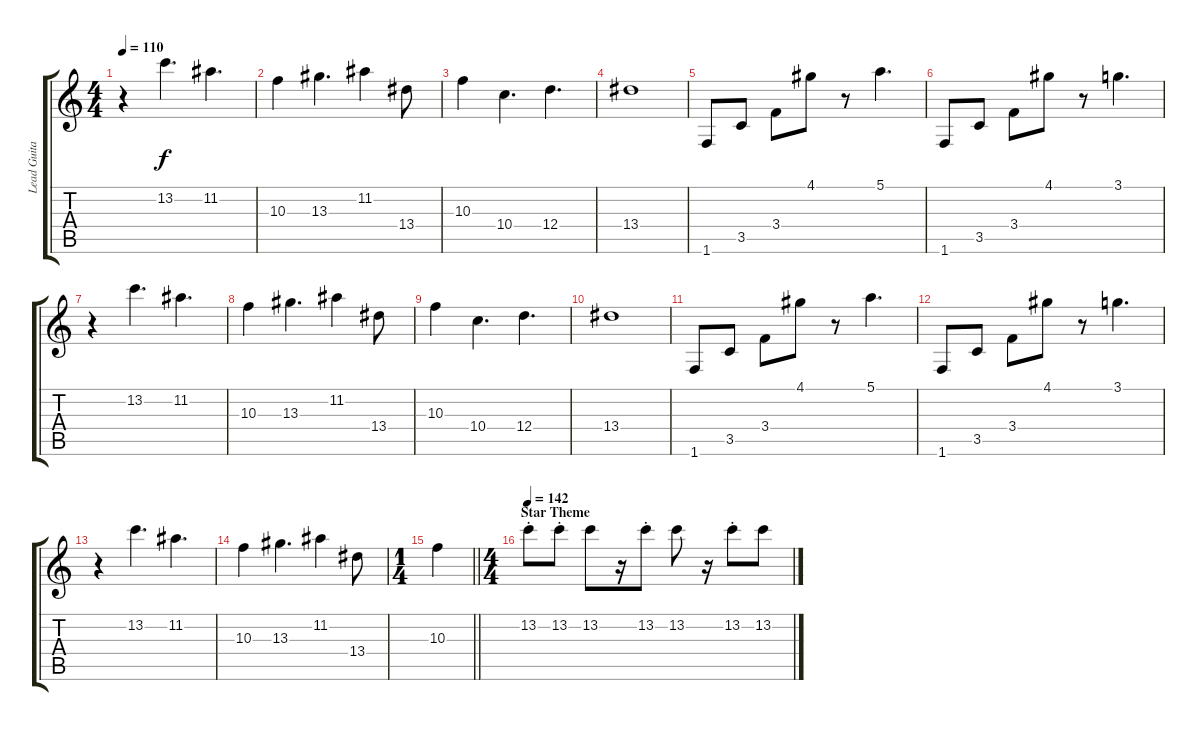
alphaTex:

\track ("Lead Guitar 1" "Lead Guita") {instrument distortionguitar}
\staff {score tabs}
\tuning (E4 B3 G3 D3 A2 E2) {hide}
\ts (4 4)
\tempo 110
\clef g2
\ks c
r.4{dy f} 13.2.4{d} 11.2.4{d} |
10.3.4 13.3.4{d} 11.2.4 13.4.8 |
10.3.4 10.4.4{d} 12.4.4{d} |
13.4.1 |
1.6.8 3.5.8 3.4.8 4.1.8 r.8 5.1.4{d} |
1.6.8 3.5.8 3.4.8 4.1.8 r.8 3.1.4{d} |
r.4 13.2.4{d} 11.2.4{d} |
10.3.4 13.3.4{d} 11.2.4 13.4.8 |
10.3.4 10.4.4{d} 12.4.4{d} |
13.4.1 |
1.6.8 3.5.8 3.4.8 4.1.8 r.8 5.1.4{d} |
1.6.8 3.5.8 3.4.8 4.1.8 r.8 3.1.4{d} |
r.4 13.2.4{d} 11.2.4{d} |
10.3.4 13.3.4{d} 11.2.4 13.4.8 |
\ts (1 4)
\barLineRight lightlight
10.3.4 |
\ts (4 4)
\section ("" "Star Theme")
\tempo 142
13.2{st}.8 13.2{st}.8 13.2.8 r.16 13.2{st}.8 13.2.8 r.16 13.2{st}.8 13.2.8
